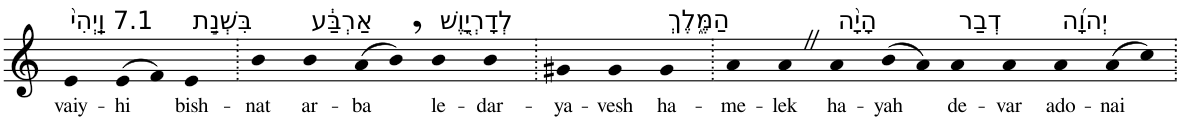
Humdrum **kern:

**kern	**text
*part1	*part1
*staff1	*staff1
*I"Piano	*
*I'Pno	*
*clefG2	*
*k[]	*
=1	=1
!LO:TX:a:t=7.1 וַֽיְהִי֙	!
!	!LO:LY:b
4e	vaiy-
!	!LO:LY:b
(>8e	-hi
8f)	.
!LO:TX:a:t=בִּשְׁנַ֣ת	!
!	!LO:LY:b
4e	bish-
=2.	=2.
!	!LO:LY:b
4b	-nat
!LO:TX:a:t=אַרְבַּ֔ע	!
!	!LO:LY:b
4b	ar-
!	!LO:LY:b
(>8a	-ba
8b,)	.
!LO:TX:a:t=לְדָרְיָ֖וֶשׁ	!
!	!LO:LY:b
4b	le-
!	!LO:LY:b
4b	-dar-
=3.	=3.
!	!LO:LY:b
4g#X	-ya-
!	!LO:LY:b
4g#	-vesh
!LO:TX:a:t=הַמֶּ֑לֶךְ	!
!	!LO:LY:b
4g#	ha-
=4.	=4.
!	!LO:LY:b
4a	-me-
!	!LO:LY:b
4aZ	-lek
!LO:TX:a:t=הָיָ֨ה	!
!	!LO:LY:b
4a	ha-
!	!LO:LY:b
(>8b	-yah
8a)	.
!LO:TX:a:t=דְבַר	!
!	!LO:LY:b
4a	de-
!	!LO:LY:b
4a	-var
!LO:TX:a:t=יְהוָ֜ה	!
!	!LO:LY:b
4a	ado-
!	!LO:LY:b
(>8a	-nai
8cc)	.
=.	=.
*-	*-
